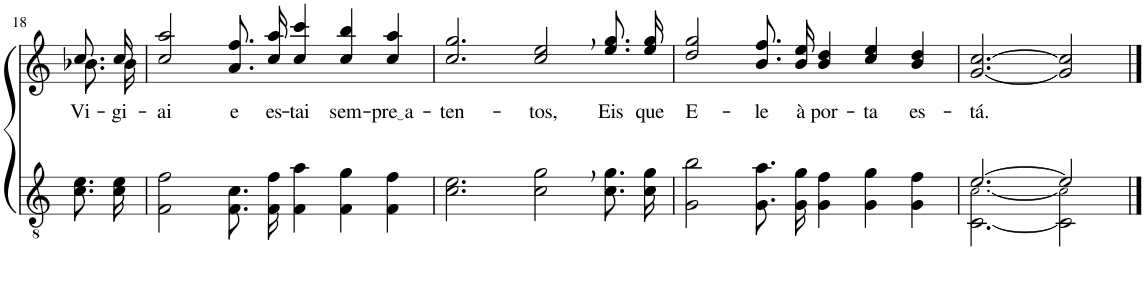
**kern	**kern	**text
*part2	*part1	*part1
*staff2	*staff1	*staff1
*I"Parte III e IV	*I"Parte I e II	*
!!LO:PB:g=z
*clefGv2	*clefG2	*
*Trd5c9	*Trd5c9	*
*k[]	*k[]	*
*M6/4	*M6/4	*
=18	=18	=18
*	*^	*
!	!	!	!LO:LY:b
8.c\ 8.e\L	8.cc/L	8.b-X\L	Vi-
!	!	!	!LO:LY:b
16c\ 16e\Jk	16cc/Jk	16b-\Jk	-gi-
=19	=19	=19	=19
!	!	!	!LO:LY:b
*	*v	*v	*
2F\ 2f\	2cc/ 2aa/	-ai
!	!	!LO:LY:b
8.F\ 8.c\L	8.a\ 8.ff\L	e
!	!	!LO:LY:b
16F\ 16f\Jk	16cc\ 16aa\Jk	es-
!	!	!LO:LY:b
4F\ 4a\	4cc/ 4ccc/	-tai
!	!	!LO:LY:b
4F\ 4g\	4cc/ 4bb/	sem-
!	!	!LO:LY:b
4F\ 4f\	4cc/ 4aa/	pre a
=20	=20	=20
!	!	!LO:LY:b
2.c\ 2.e\	2.cc/ 2.gg/	-ten-
!	!	!LO:LY:b
2c\, 2g\,	2cc/, 2ee/,	-tos,
!	!	!LO:LY:b
8.c\ 8.g\L	8.ee\ 8.gg\L	Eis
!	!	!LO:LY:b
16c\ 16g\Jk	16ee\ 16gg\Jk	que
=21	=21	=21
!	!	!LO:LY:b
2G\ 2b\	2dd/ 2gg/	E-
!	!	!LO:LY:b
8.G\ 8.a\L	8.b\ 8.ff\L	-le
!	!	!LO:LY:b
16G\ 16g\Jk	16b\ 16ee\Jk	à
!	!	!LO:LY:b
4G\ 4f\	4b/ 4dd/	por-
!	!	!LO:LY:b
4G\ 4g\	4cc/ 4ee/	-ta
!	!	!LO:LY:b
4G\ 4f\	4b/ 4dd/	es-
=22	=22	=22
*^	*	*
!	!	!	!LO:LY:b
[2.e/	[2.C\ [2.c!\	[2.g/ [2.cc/	-tá.
2e/]	2C\] 2c!\]	2g/] 2cc/]	.
*v	*v	*	*
==	==	==
*-	*-	*-
